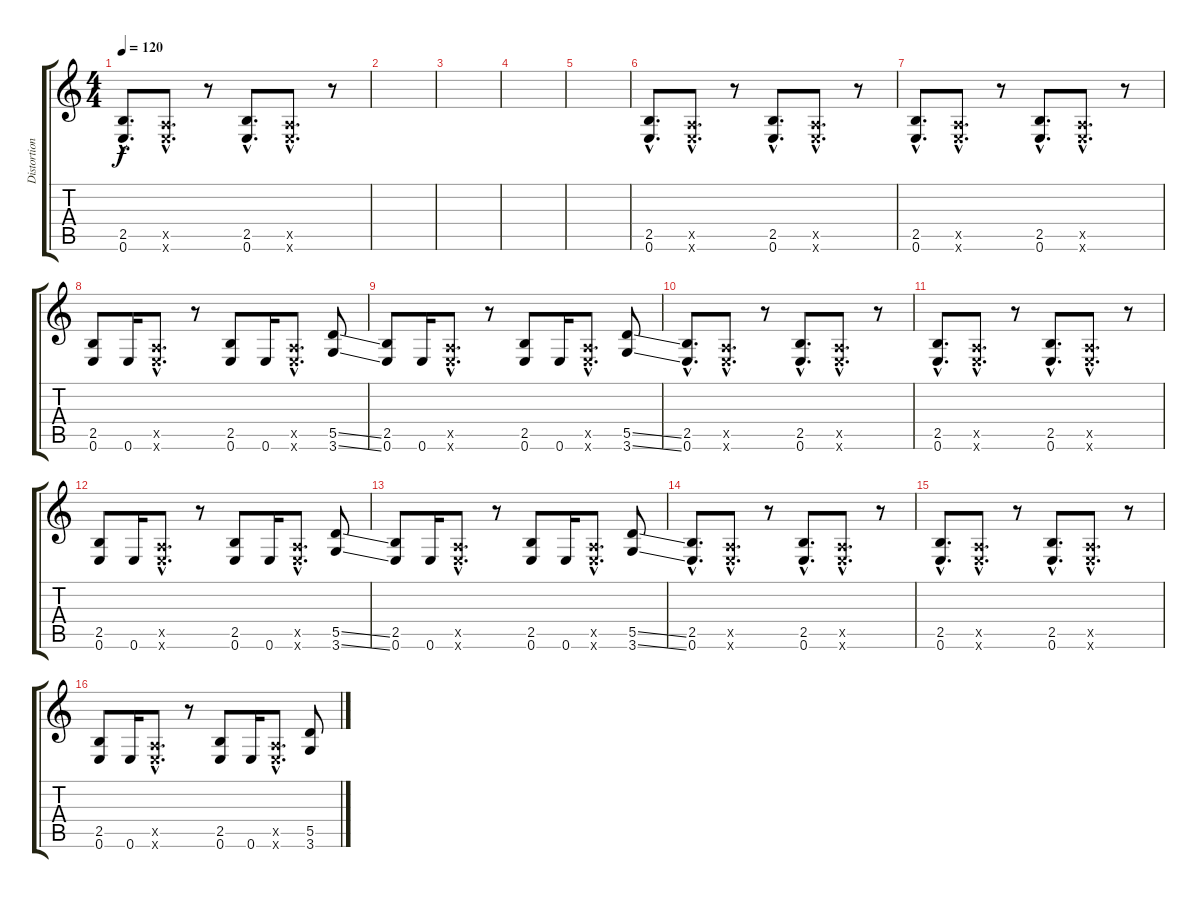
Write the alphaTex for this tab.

\track ("Distortion" "Distortion") {instrument distortionguitar}
\staff {score tabs}
\tuning (E4 B3 G3 D3 A2 E2) {hide}
\ts (4 4)
\tempo 120
\clef g2
\ks c
(2.5{hac} 0.6{hac}).8{d dy f} (0.5{hac x} 0.6{hac x}).8{d} r.8 (2.5{hac} 0.6{hac}).8{d} (0.5{hac x} 0.6{hac x}).8{d} r.8 |
|
|
|
|
(2.5{hac} 0.6{hac}).8{d} (0.5{hac x} 0.6{hac x}).8{d} r.8 (2.5{hac} 0.6{hac}).8{d} (0.5{hac x} 0.6{hac x}).8{d} r.8 |
(2.5{hac} 0.6{hac}).8{d} (0.5{hac x} 0.6{hac x}).8{d} r.8 (2.5{hac} 0.6{hac}).8{d} (0.5{hac x} 0.6{hac x}).8{d} r.8 |
(2.5 0.6).8 0.6.16 (0.5{hac x} 0.6{hac x}).8{d} r.8 (2.5 0.6).8 0.6.16 (0.5{hac x} 0.6{hac x}).8{d} (5.5{ss} 3.6{ss}).8 |
(2.5 0.6).8 0.6.16 (0.5{hac x} 0.6{hac x}).8{d} r.8 (2.5 0.6).8 0.6.16 (0.5{hac x} 0.6{hac x}).8{d} (5.5{ss} 3.6{ss}).8 |
(2.5{hac} 0.6{hac}).8{d} (0.5{hac x} 0.6{hac x}).8{d} r.8 (2.5{hac} 0.6{hac}).8{d} (0.5{hac x} 0.6{hac x}).8{d} r.8 |
(2.5{hac} 0.6{hac}).8{d} (0.5{hac x} 0.6{hac x}).8{d} r.8 (2.5{hac} 0.6{hac}).8{d} (0.5{hac x} 0.6{hac x}).8{d} r.8 |
(2.5 0.6).8 0.6.16 (0.5{hac x} 0.6{hac x}).8{d} r.8 (2.5 0.6).8 0.6.16 (0.5{hac x} 0.6{hac x}).8{d} (5.5{ss} 3.6{ss}).8 |
(2.5 0.6).8 0.6.16 (0.5{hac x} 0.6{hac x}).8{d} r.8 (2.5 0.6).8 0.6.16 (0.5{hac x} 0.6{hac x}).8{d} (5.5{ss} 3.6{ss}).8 |
(2.5{hac} 0.6{hac}).8{d} (0.5{hac x} 0.6{hac x}).8{d} r.8 (2.5{hac} 0.6{hac}).8{d} (0.5{hac x} 0.6{hac x}).8{d} r.8 |
(2.5{hac} 0.6{hac}).8{d} (0.5{hac x} 0.6{hac x}).8{d} r.8 (2.5{hac} 0.6{hac}).8{d} (0.5{hac x} 0.6{hac x}).8{d} r.8 |
(2.5 0.6).8 0.6.16 (0.5{hac x} 0.6{hac x}).8{d} r.8 (2.5 0.6).8 0.6.16 (0.5{hac x} 0.6{hac x}).8{d} (5.5{ss} 3.6{ss}).8
